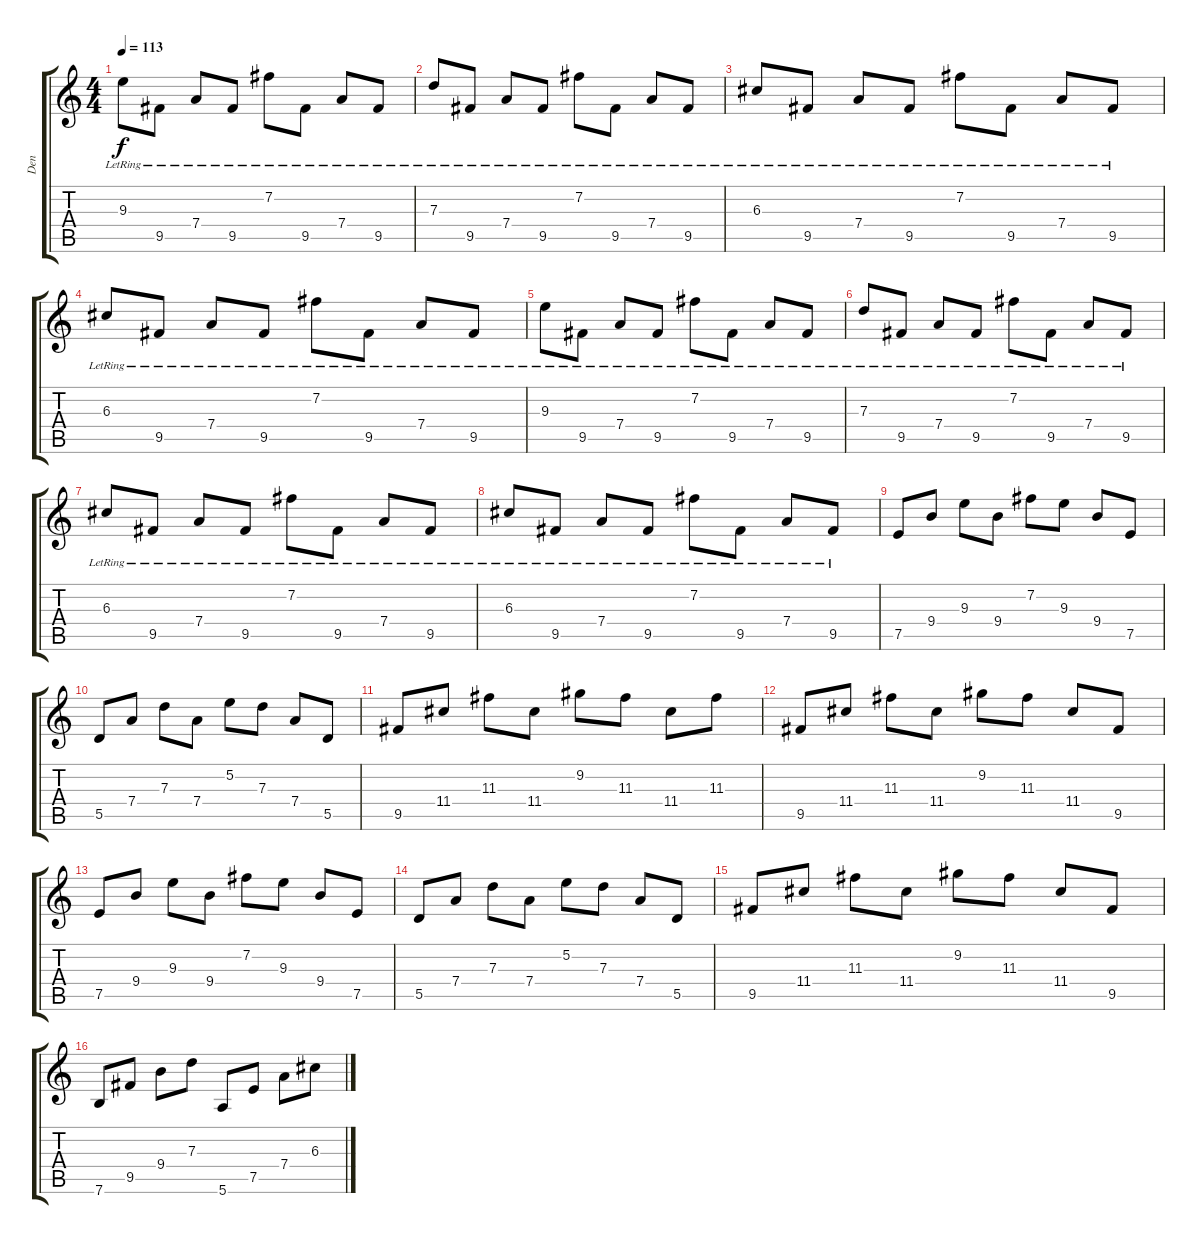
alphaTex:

\track ("Den" "Den") {instrument acousticguitarsteel}
\staff {score tabs}
\tuning (E4 B3 G3 D3 A2 E2) {hide}
\ts (4 4)
\tempo 113
\clef g2
\ks c
9.3{lr}.8{dy f} 9.5{lr}.8 7.4{lr}.8 9.5{lr}.8 7.2{lr}.8 9.5{lr}.8 7.4{lr}.8 9.5{lr}.8 |
7.3{lr}.8 9.5{lr}.8 7.4{lr}.8 9.5{lr}.8 7.2{lr}.8 9.5{lr}.8 7.4{lr}.8 9.5{lr}.8 |
6.3{lr}.8 9.5{lr}.8 7.4{lr}.8 9.5{lr}.8 7.2{lr}.8 9.5{lr}.8 7.4{lr}.8 9.5{lr}.8 |
6.3{lr}.8 9.5{lr}.8 7.4{lr}.8 9.5{lr}.8 7.2{lr}.8 9.5{lr}.8 7.4{lr}.8 9.5{lr}.8 |
9.3{lr}.8 9.5{lr}.8 7.4{lr}.8 9.5{lr}.8 7.2{lr}.8 9.5{lr}.8 7.4{lr}.8 9.5{lr}.8 |
7.3{lr}.8 9.5{lr}.8 7.4{lr}.8 9.5{lr}.8 7.2{lr}.8 9.5{lr}.8 7.4{lr}.8 9.5{lr}.8 |
6.3{lr}.8 9.5{lr}.8 7.4{lr}.8 9.5{lr}.8 7.2{lr}.8 9.5{lr}.8 7.4{lr}.8 9.5{lr}.8 |
6.3{lr}.8 9.5{lr}.8 7.4{lr}.8 9.5{lr}.8 7.2{lr}.8 9.5{lr}.8 7.4{lr}.8 9.5{lr}.8 |
7.5.8 9.4.8 9.3.8 9.4.8 7.2.8 9.3.8 9.4.8 7.5.8 |
5.5.8 7.4.8 7.3.8 7.4.8 5.2.8 7.3.8 7.4.8 5.5.8 |
9.5.8 11.4.8 11.3.8 11.4.8 9.2.8 11.3.8 11.4.8 11.3.8 |
9.5.8 11.4.8 11.3.8 11.4.8 9.2.8 11.3.8 11.4.8 9.5.8 |
7.5.8 9.4.8 9.3.8 9.4.8 7.2.8 9.3.8 9.4.8 7.5.8 |
5.5.8 7.4.8 7.3.8 7.4.8 5.2.8 7.3.8 7.4.8 5.5.8 |
9.5.8 11.4.8 11.3.8 11.4.8 9.2.8 11.3.8 11.4.8 9.5.8 |
7.6.8 9.5.8 9.4.8 7.3.8 5.6.8 7.5.8 7.4.8 6.3.8
